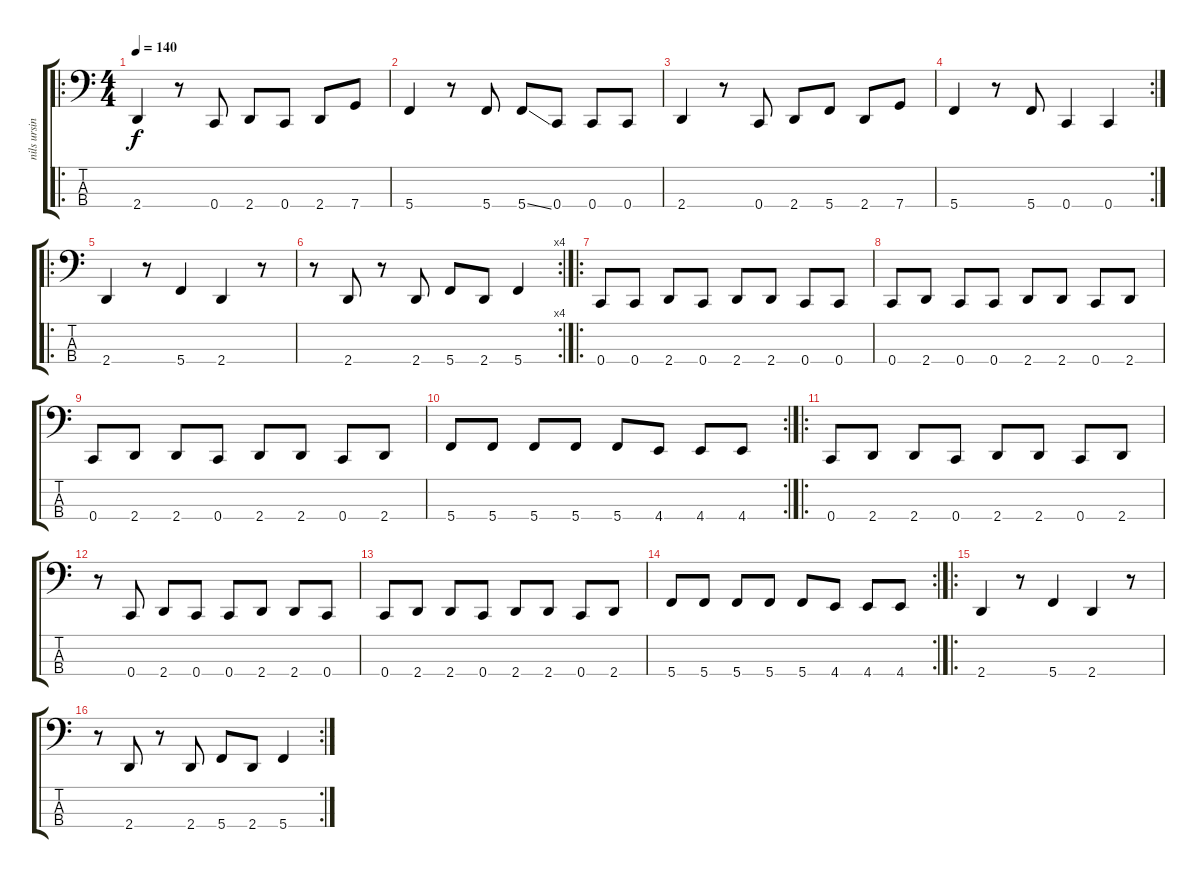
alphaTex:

\track ("nils ursin" "nils ursin") {instrument electricbassfinger}
\staff {score tabs}
\tuning (Eb2 Bb1 F1 C1) {hide}
\ro
\ts (4 4)
\tempo 140
\clef f4
\ks c
2.4.4{dy f instrument electricbassfinger} r.8 0.4.8 2.4.8 0.4.8 2.4.8 7.4.8 |
5.4.4 r.8 5.4.8 5.4{ss}.8 0.4.8 0.4.8 0.4.8 |
2.4.4 r.8 0.4.8 2.4.8 5.4.8 2.4.8 7.4.8 |
\rc 2
5.4.4 r.8 5.4.8 0.4.4 0.4.4 |
\ro
2.4.4 r.8 5.4.4 2.4.4 r.8 |
\rc 4
r.8 2.4.8 r.8 2.4.8 5.4.8 2.4.8 5.4.4 |
\ro
0.4.8 0.4.8 2.4.8 0.4.8 2.4.8 2.4.8 0.4.8 0.4.8 |
0.4.8 2.4.8 0.4.8 0.4.8 2.4.8 2.4.8 0.4.8 2.4.8 |
0.4.8 2.4.8 2.4.8 0.4.8 2.4.8 2.4.8 0.4.8 2.4.8 |
\rc 2
5.4.8 5.4.8 5.4.8 5.4.8 5.4.8 4.4.8 4.4.8 4.4.8 |
\ro
0.4.8 2.4.8 2.4.8 0.4.8 2.4.8 2.4.8 0.4.8 2.4.8 |
r.8 0.4.8 2.4.8 0.4.8 0.4.8 2.4.8 2.4.8 0.4.8 |
0.4.8 2.4.8 2.4.8 0.4.8 2.4.8 2.4.8 0.4.8 2.4.8 |
\rc 2
5.4.8 5.4.8 5.4.8 5.4.8 5.4.8 4.4.8 4.4.8 4.4.8 |
\ro
2.4.4 r.8 5.4.4 2.4.4 r.8 |
\rc 2
r.8 2.4.8 r.8 2.4.8 5.4.8 2.4.8 5.4.4
